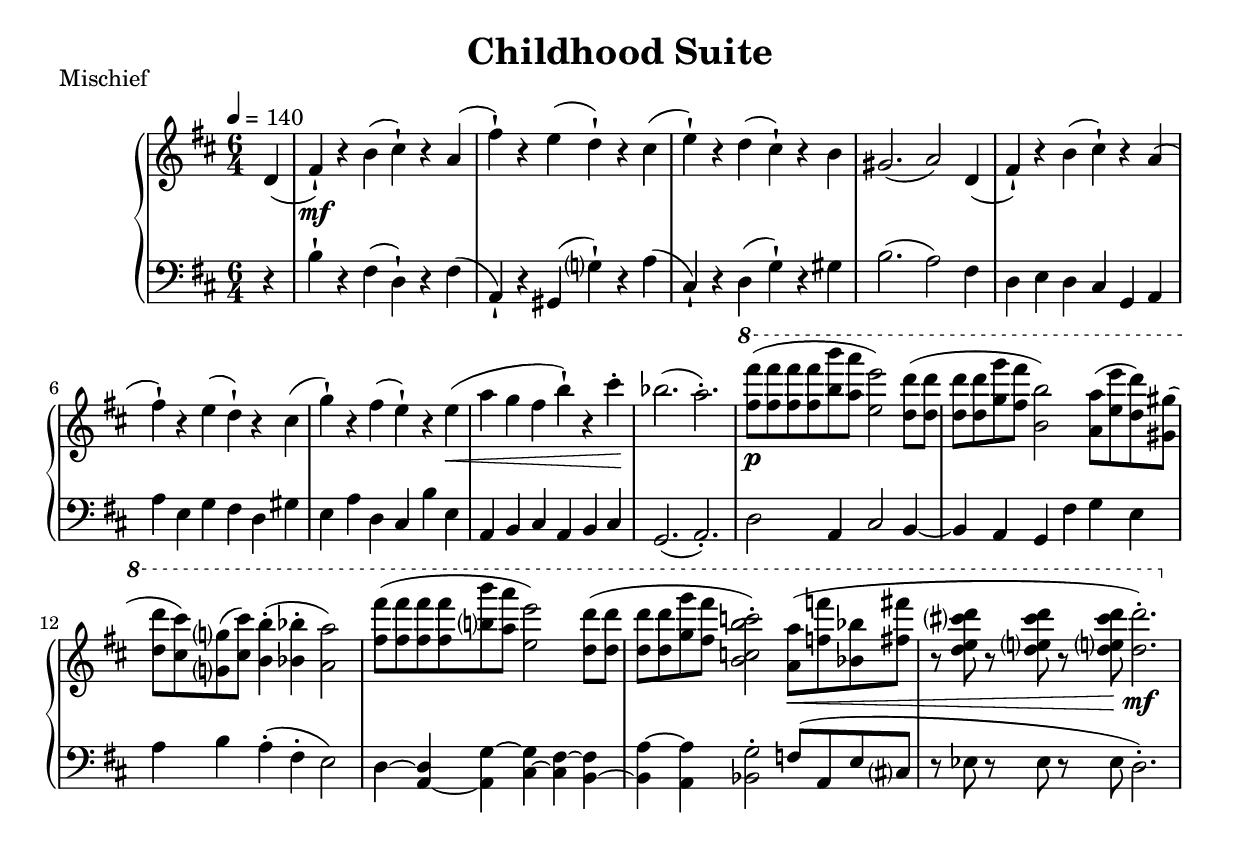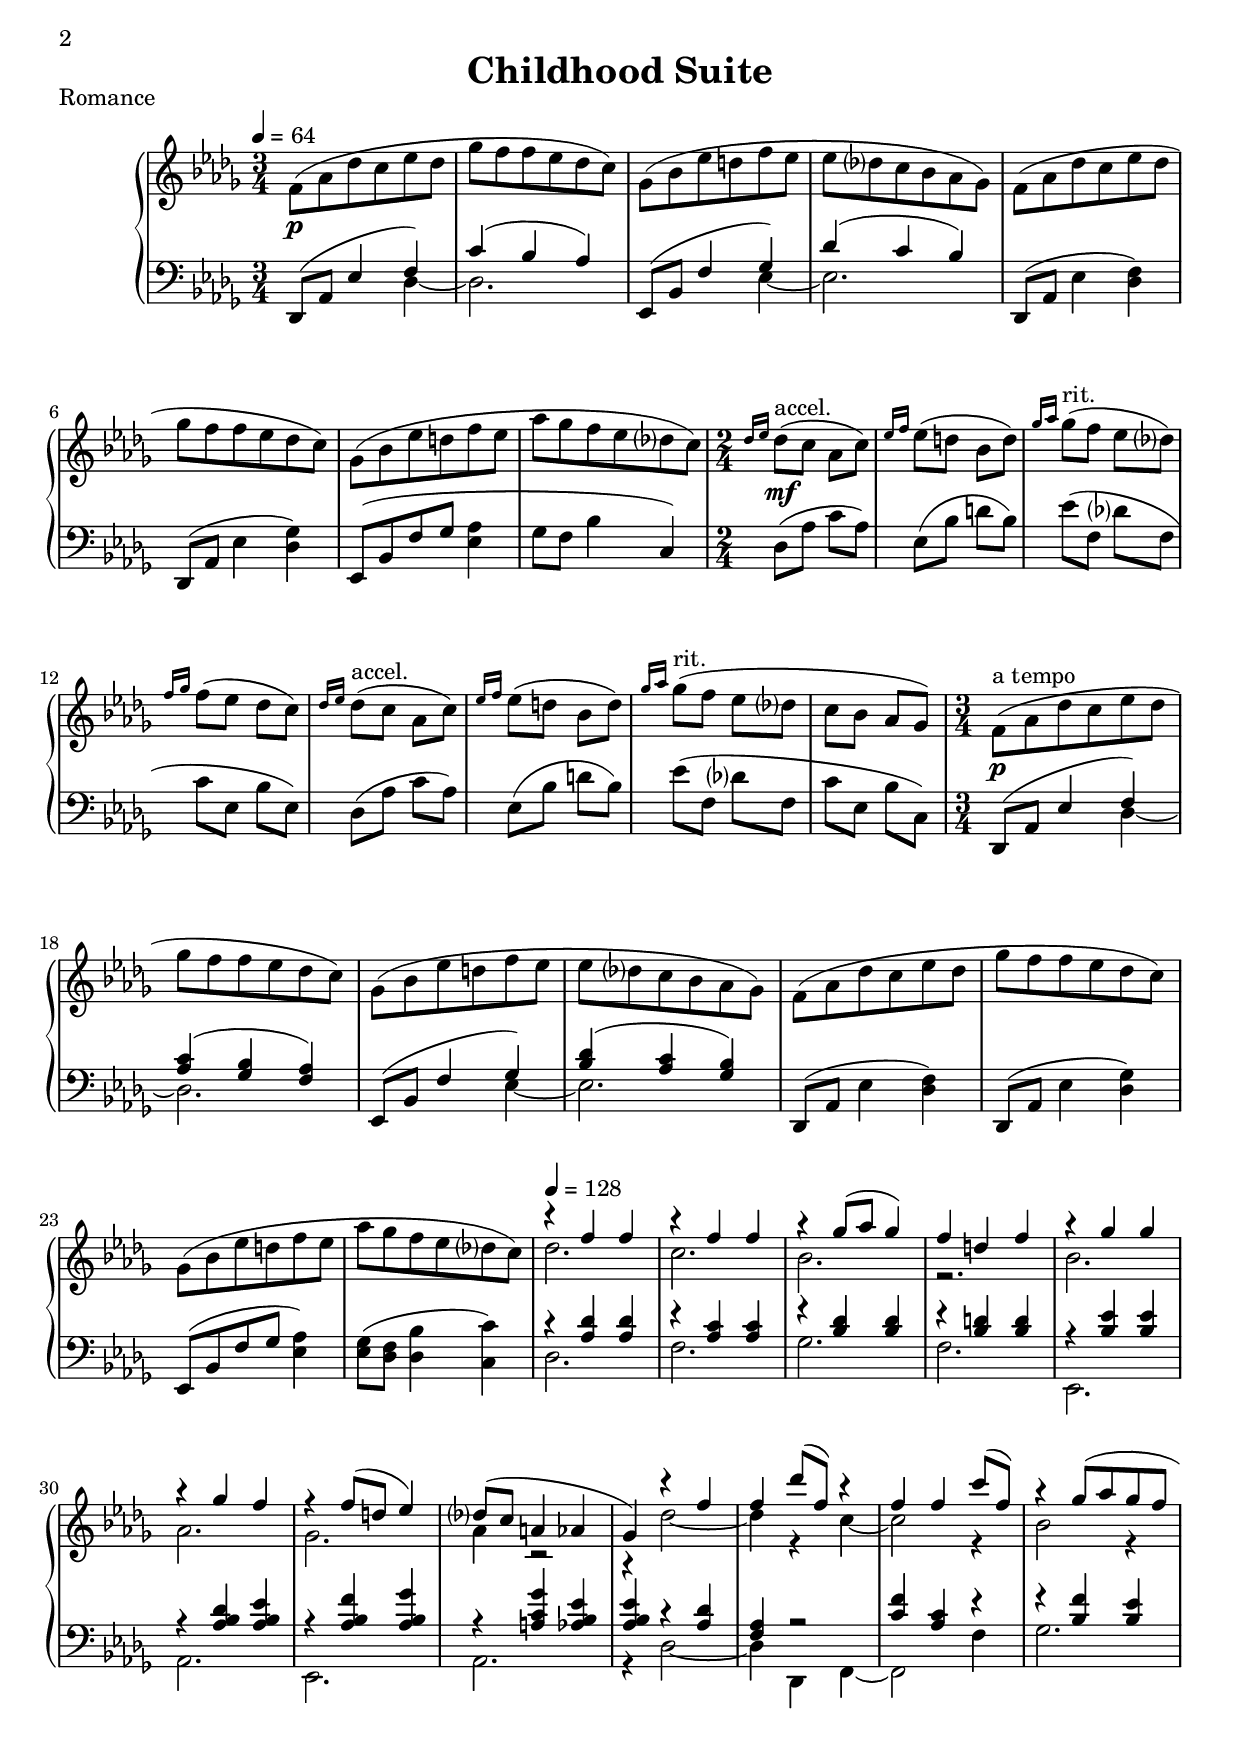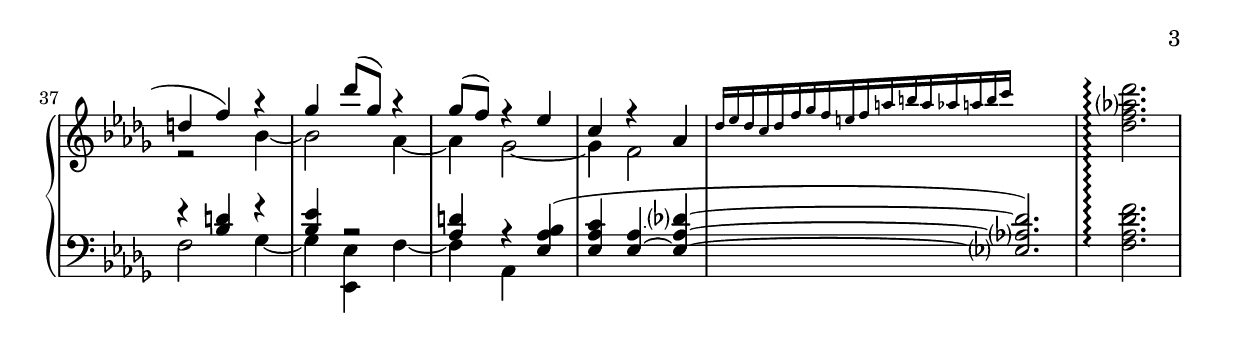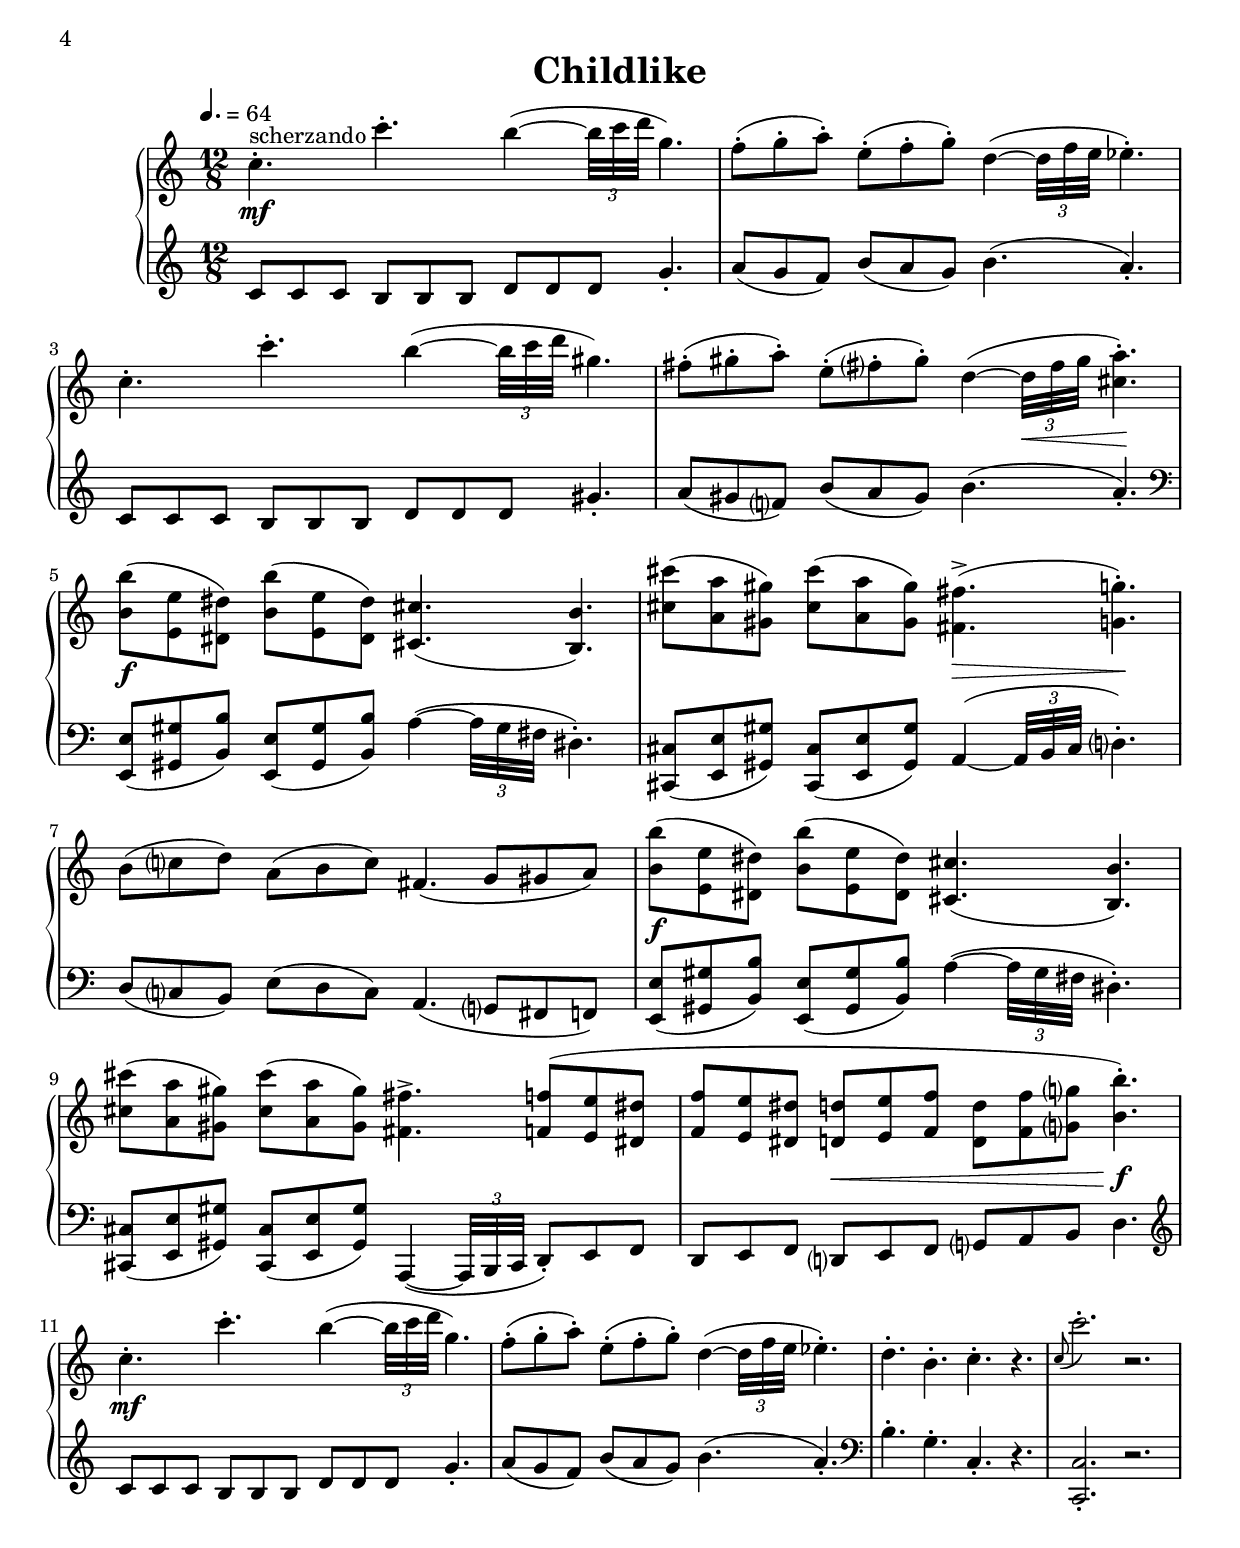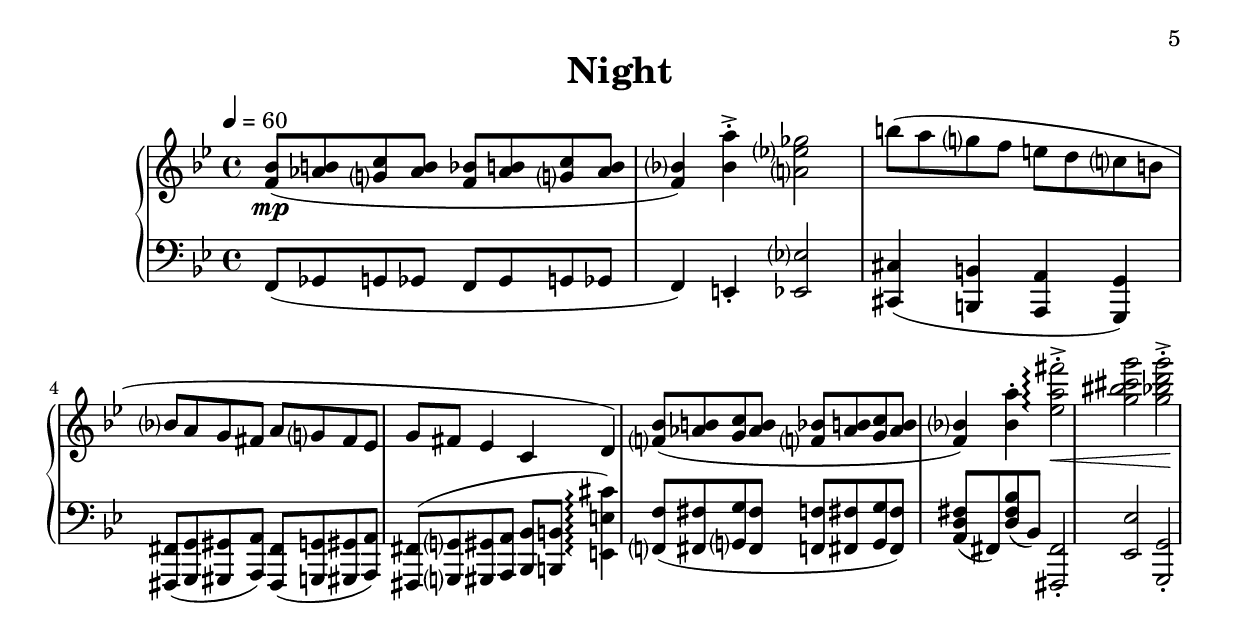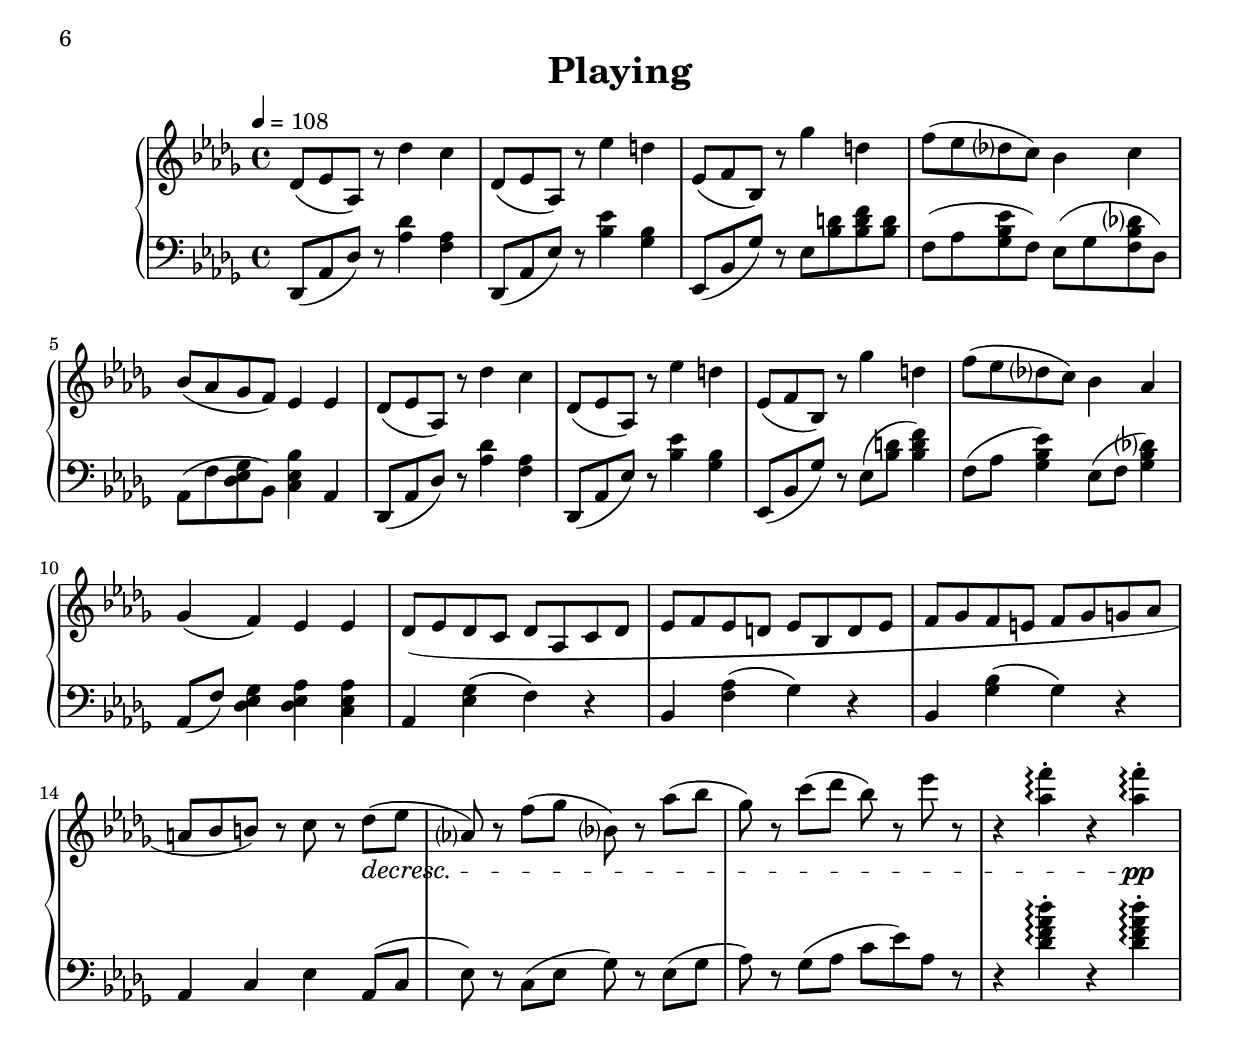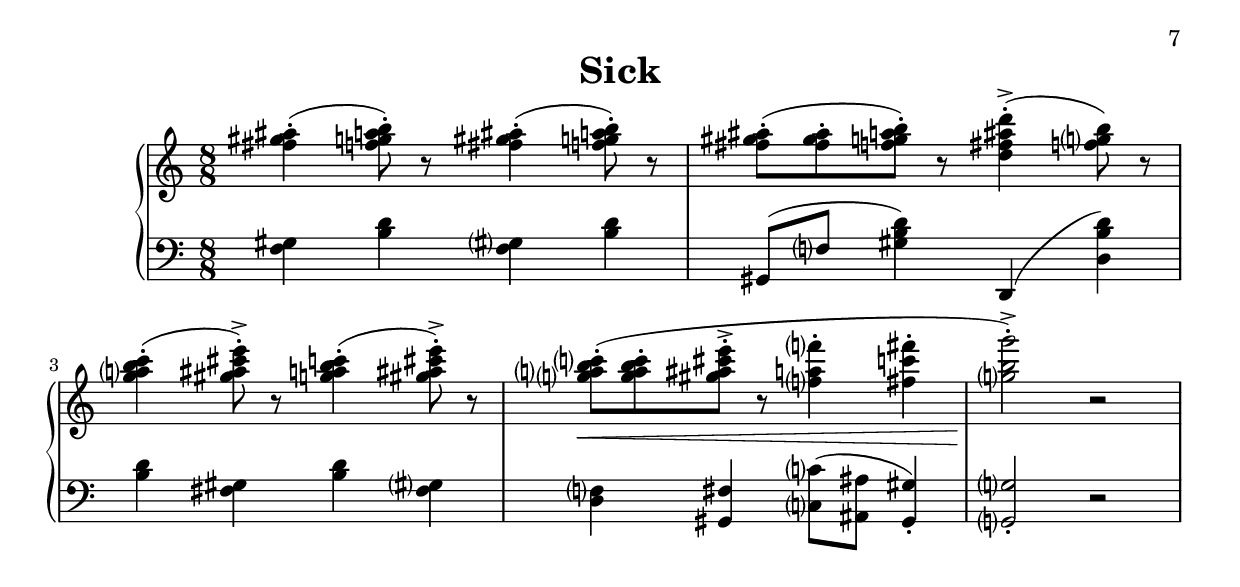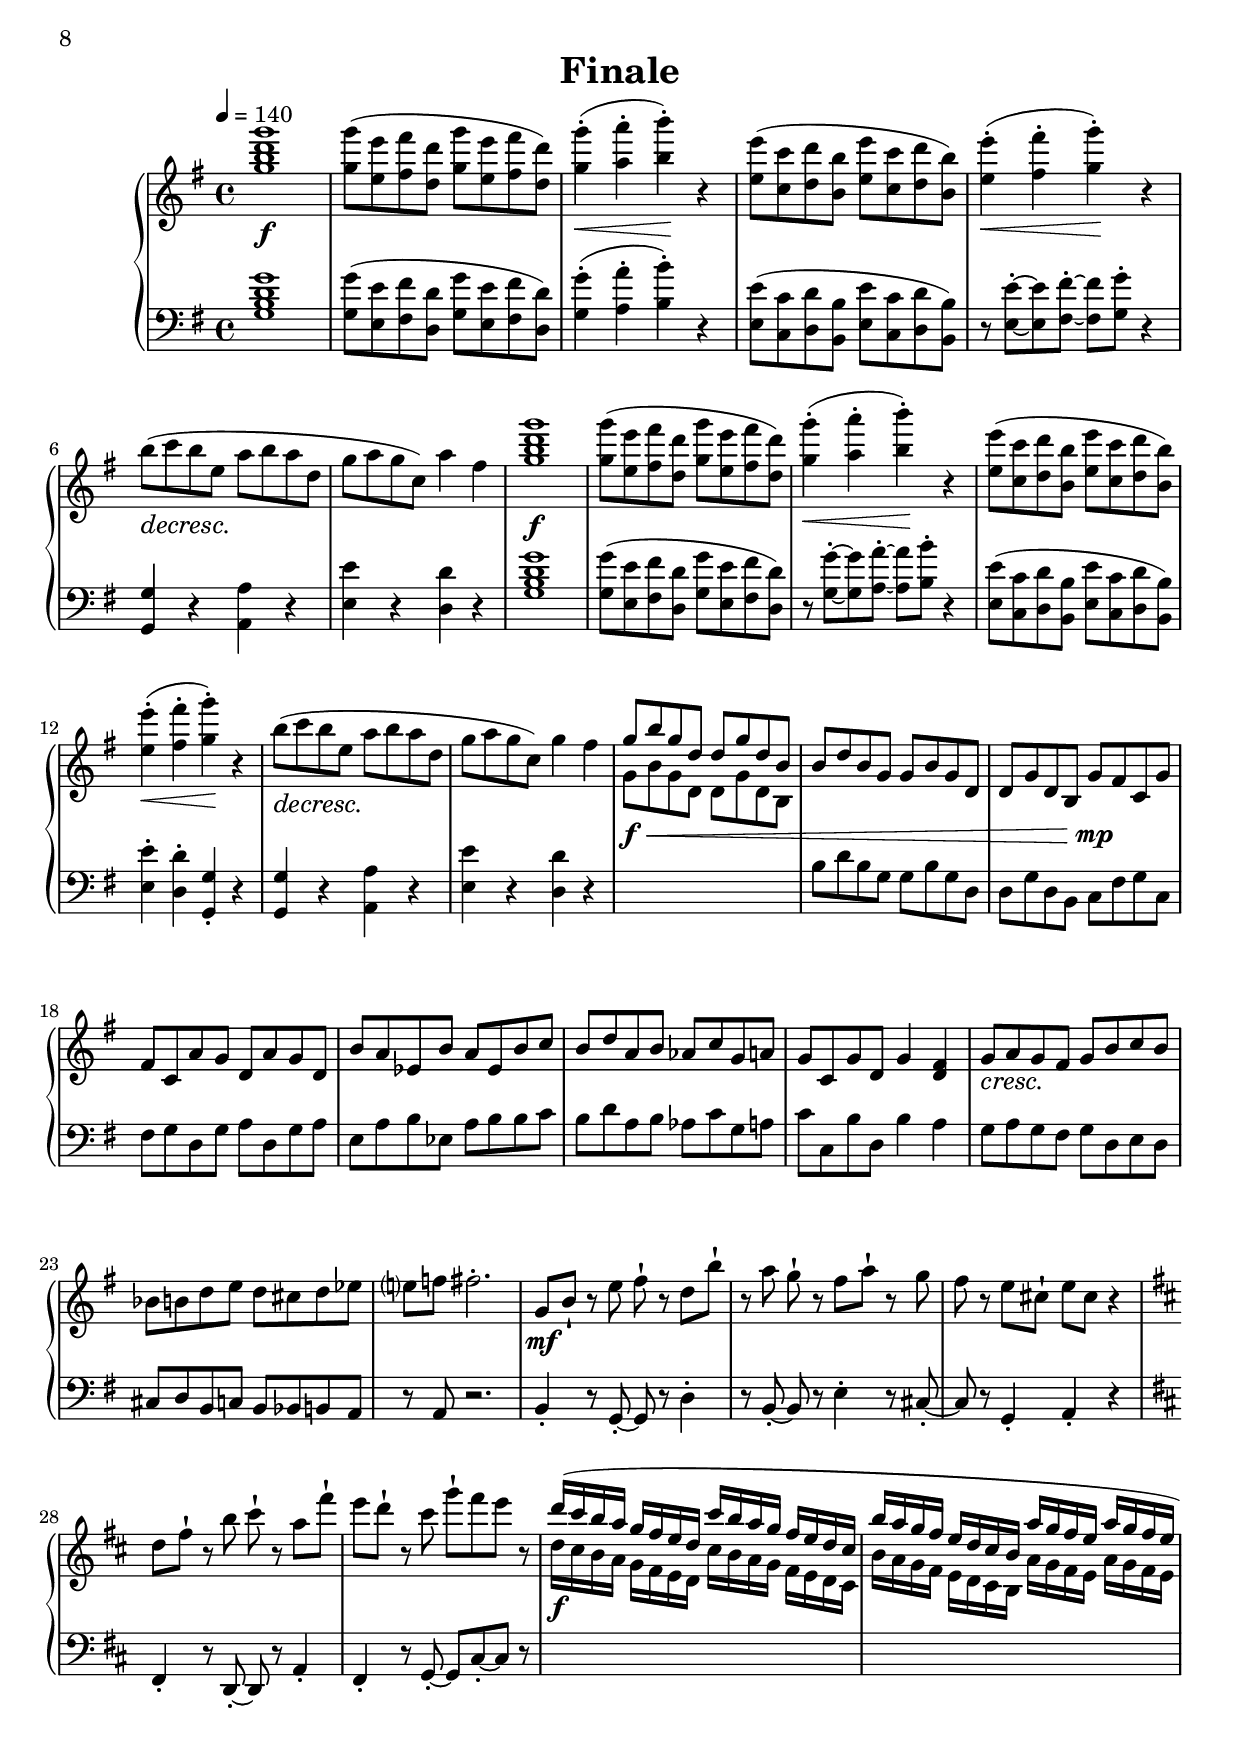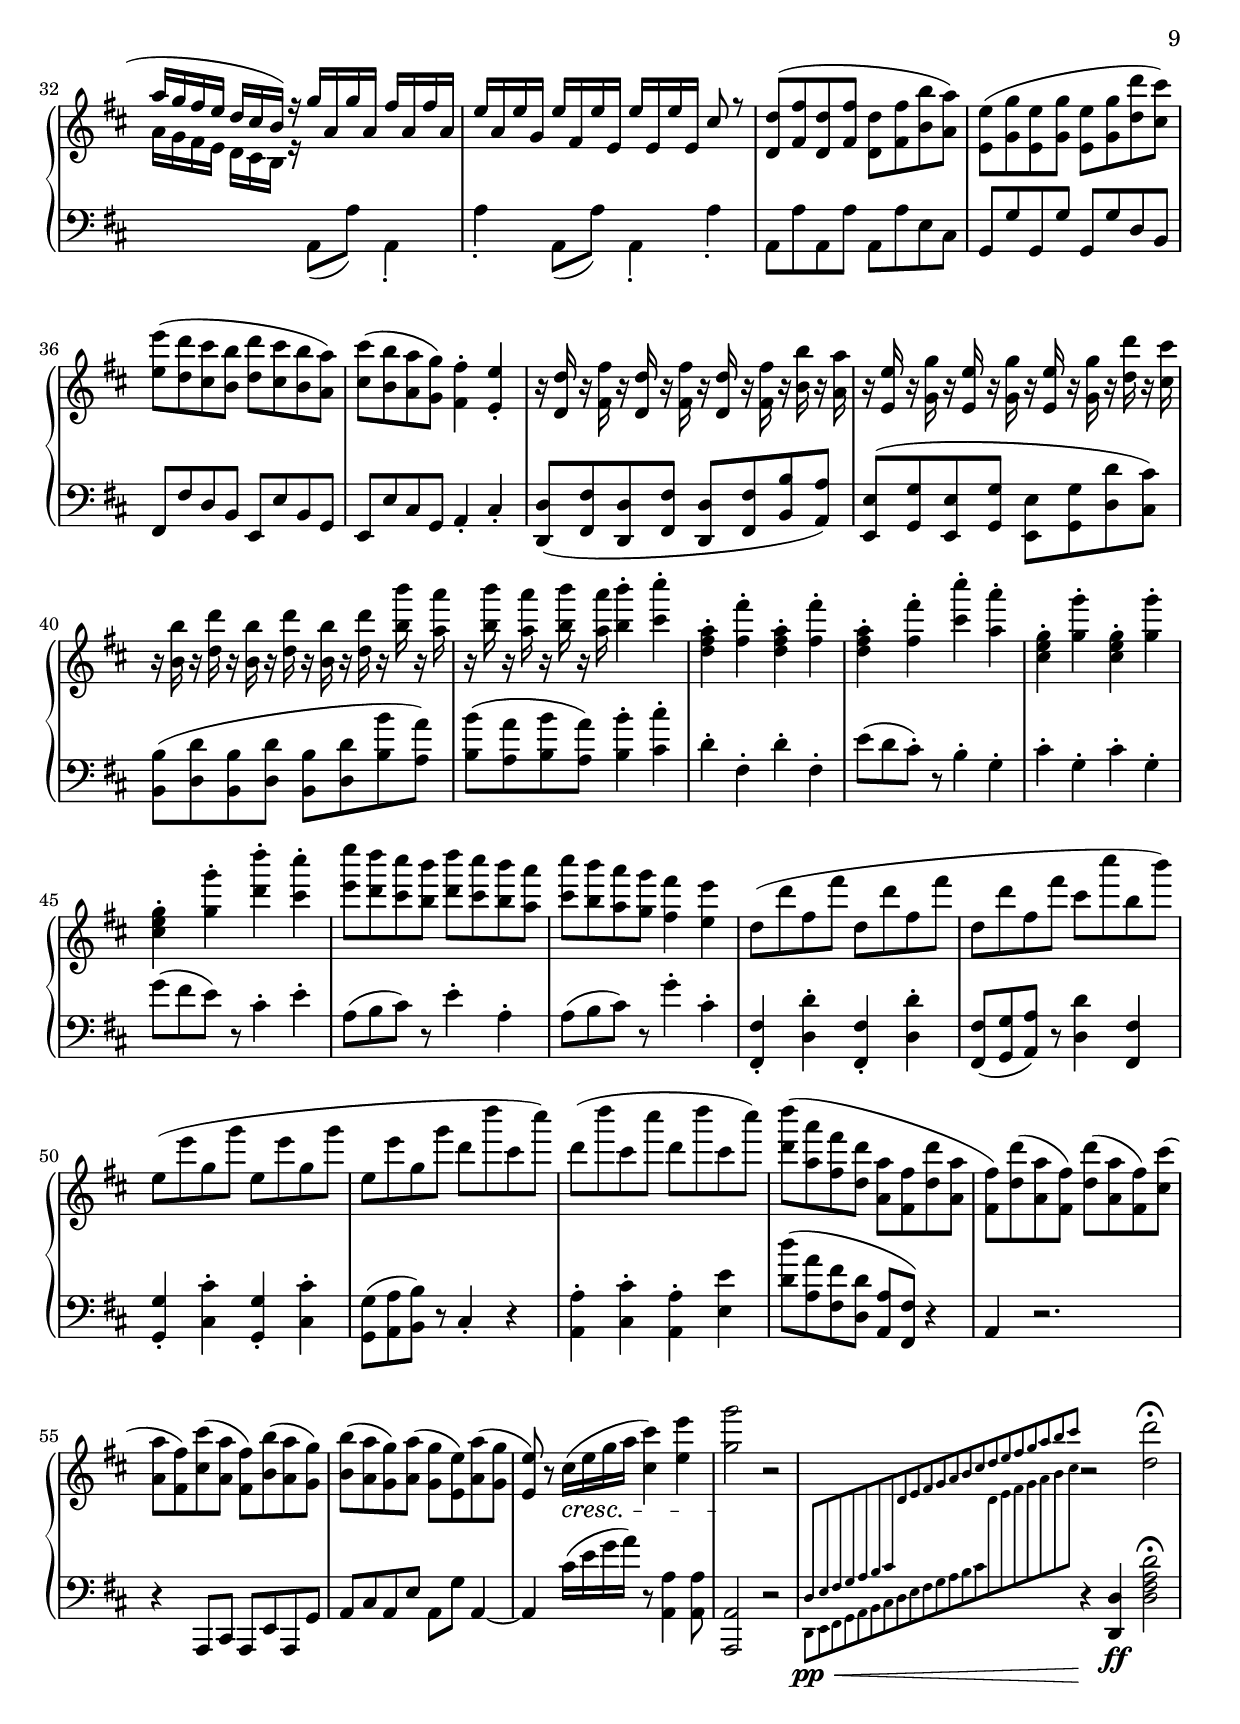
\version "2.20.0"
\language "english"

\version "2.20.0"
\language "english"

childlike = \score {
  \new PianoStaff <<
    \accidentalStyle piano-cautionary

    \new Staff = "up" {
      \time 12/8
      \tempo 4.=64
      \key c \major
      \relative c'' {
        c4.-. ^"scherzando" \mf c'-. b4~( \tuplet 3/4 { b32 c d } g,4.) |
        f8-.( g-. a-.) e-.( f-. g-.) d4~( \tuplet 3/4 { d32 f e } ef4.-.) |
        c4.-. c'-. b4~( \tuplet 3/4 { b32 c d } gs,4.) |
        fs8-.( gs-. a-.) e-.( fs-. gs-.) d4~( \tuplet 3/4 { d32\< fs gs } <cs, a'>4.-.\!) |

        <b b'>8( \f <e, e'> <ds ds'>) <b' b'>( <e, e'> <ds ds'>) <cs cs'>4.( <b b'>4.) |
        <cs' cs'>8( <a a'> <gs gs'>) <cs cs'>( <a a'> <gs gs'>) <fs fs'>4.->( \>
            <g g'>4.-.) \! |
        b8( c d) a( b c) fs,4.( g8 gs a) |

        <b b'>8( \f <e, e'> <ds ds'>) <b' b'>( <e, e'> <ds ds'>) <cs cs'>4.( <b b'>4.) |
        <cs' cs'>8( <a a'> <gs gs'>) <cs cs'>( <a a'> <gs gs'>) <fs fs'>4.-> <f f'>8(
            <e e'> <ds ds'> |
        <f f'> <e e'> <ds ds'> <d d'> \< <e e'> <f f'> <d d'> <f f'> <g g'>
            <b b'>4.-.) \! \f |

        c4.-. \mf c'-. b4~( \tuplet 3/4 { b32 c d } g,4.) |
        f8-.( g-. a-.) e-.( f-. g-.) d4~( \tuplet 3/4 { d32 f e } ef4.-.) |
        d-. b-. c-. r |
        \grace c8( c'2.-.) r |
      }
    }

    \new Staff = "down" {
      \clef treble
      \key c \major
      \relative c' {
        c8 c c b b b d d d g4.-. |
        a8( g f) b( a g) b4.( a4.-.) |
        c,8 c c b b b d d d gs4.-. |
        a8( gs f) b( a gs) b4.( a4.-.) |

        \clef bass
        <e,, e'>8( <gs gs'> <b b'>) <e, e'>( <gs gs'> <b b'>)
            a'4~( \tuplet 3/4 { a32 gs fs } ds4.-.) |
        <cs, cs'>8( <e e'> <gs gs'>) <cs, cs'>( <e e'> <gs gs'>)
            a4~( \tuplet 3/4 { a32 b cs } d4.-.) |
        d8( c b) e( d c) a4.( g8 fs f ) |

        <e e'>8( <gs gs'> <b b'>) <e, e'>( <gs gs'> <b b'>)
            a'4~( \tuplet 3/4 { a32 gs fs } ds4.-.) |
        <cs, cs'>8( <e e'> <gs gs'>) <cs, cs'>( <e e'> <gs gs'>)
            a,4~( \tuplet 3/4 { a32 b cs } d8-.) e f |
        d e f d e f g a b d4. |

        \clef treble
        c'8 c c b b b d d d g4.-. |
        a8( g f) b( a g) b4.( a4.-.) |

        \clef bass
        b,-. g-. c,-. r |
        <c, c'>2.-. r |
      }
    }
  >>
}

\version "2.20.0"
\language "english"

finale = \score {
  \new PianoStaff <<
    \accidentalStyle piano-cautionary

    \new Staff = "up" {
      \clef treble
      \time 4/4
      \tempo 4=140
      \key g \major
      \relative g'' {
        <g b d g>1 \f |
        <g g'>8( <e e'> <fs fs'> <d d'> <g g'> <e e'> <fs fs'> <d d'>) |
        <g g'>4-.( \< <a a'>-. <b b'>-.) \! r |
        <e, e'>8( <c c'> <d d'> <b b'> <e e'> <c c'> <d d'> <b b'>) |
        <e e'>4-.( \< <fs fs'>-. <g g'>-.) \! r |
        \dimTextDecresc 
        b8( \> c \! b e, a b a d, |
        g a g c,) a'4 fs |

        <g b d g>1 \f |
        <g g'>8( <e e'> <fs fs'> <d d'> <g g'> <e e'> <fs fs'> <d d'>) |
        <g g'>4-.( \< <a a'>-. <b b'>-.) \! r |
        <e, e'>8( <c c'> <d d'> <b b'> <e e'> <c c'> <d d'> <b b'>) |
        <e e'>4-.( \< <fs fs'>-. <g g'>-.) \! r |
        \dimTextDecresc 
        b8( \> c \! b e, a b a d, |
        g a g c,) g'4 fs |

        \voiceOne

        g8 \f \< b g d d g d b |
        b d b g g b g d |
        d g d b g' \mp fs c g' |
        fs c a' g d a' g d |
        b' a ef b' a ef b' c |
        b d a b af c g a |
        g c, g' d g4 <d fs> |

        \oneVoice

        \crescTextCresc
        g8 \< a \! g fs g b c b |
        bf b d e d cs d ef |
        e f fs2.-. |

        g,8 \mf b-! r e fs-! r d b'-! |
        r a \noBeam g-! r fs a-! r g |
        fs r e cs-! e cs r4 |

        \key d \major
        d8 fs-! r b cs-! r a fs'-! |
        e d-! r cs g'-! fs e r |
        \voiceOne
        d16( \f cs b a g fs e d
            cs' b a g fs e d cs |
        b' a g fs e d cs b
            a' g fs e a g fs e |
        a g fs e d cs b) r
            g' a, g' a, fs' a, fs' a, |
        e' a, e' g, e' fs, e' e,
            e' e, e' e, cs'8 r |
        \oneVoice

        \relative d' {
          <d d'>8( <fs fs'> <d d'> <fs fs'>
              <d d'> <fs fs'> <b b'> <a a'>) |
          <e e'>( <g g'> <e e'> <g g'>
              <e e'> <g g'> <d' d'> <cs cs'>) |
          <e e'>( <d d'> <cs cs'> <b b'>
              <d d'> <cs cs'> <b b'> <a a'>) |
          <cs cs'>( <b b'> <a a'> <g g'>)
              <fs fs'>4-. <e e'>-. |

          r16 <d d'> r <fs fs'> r <d d'> r <fs fs'>
              r <d d'> r <fs fs'> r <b b'> r <a a'> |
          r <e e'> r <g g'> r <e e'> r <g g'>
              r <e e'> r <g g'> r <d' d'> r <cs cs'> |
          r <b b'> r <d d'> r <b b'> r <d d'>
              r <b b'> r <d d'> r <b' b'> r <a a'> |
          r <b b'> r <a a'> r <b b'> r <a a'>
              <b b'>4-. <cs cs'>-. |
        }

        \relative d'' {
          <d fs a>4-. <fs fs'>-. <d fs a>-. <fs fs'>-. |
          <d fs a>4-. <fs fs'>-. <cs' cs'>-. <a a'>-. |
          <cs, e g>-. <g' g'>-. <cs, e g>-. <g' g'>-. |
          <cs, e g>-. <g' g'>-. <d' d'>-. <cs cs'>-. |

          <e e'>8 <d d'> <cs cs'> <b b'> <d d'> <cs cs'> <b b'> <a a'> |
          <cs cs'> <b b'> <a a'> <g g'> <fs fs'>4 <e e'> |

          d8( d' fs, fs' d, d' fs, fs' |
          d, d' fs, fs' cs cs' b, b') |
          e,,( e' g, g' e, e' g, g' |
          e, e' g, g' d d' cs, cs') |
          d,( d' cs, cs' d, d' cs, cs') |

          <d, d'>( <a a'> <fs fs'> <d d'> <a a'> <fs fs'> <d' d'> <a a'>
          <fs fs'>) <d' d'>( <a a'> <fs fs'>) <d' d'>( <a a'> <fs fs'>)
              <cs' cs'>( |
          <a a'> <fs fs'>) <cs' cs'>( <a a'> <fs fs'>) <b b'>( <a a'> <g g'>) |
          <b b'>( <a a'> <g g'>) <a a'>( <g g'> <e e'>) <a a'>( <g g'> |
          <e e'>) r cs'16(\< e g a <cs, cs'>4) <e e'> |

          <g g'>2\! r |

          \change Staff = "down"
          \voiceOne
          \grace {
              d,,8[ e fs g a b cs
              \change Staff = "up"
              d e fs g a b cs
              d e fs g a b cs]
              } \oneVoice
              r2 <d, d'>2\fermata |
        }
      }
    }

    \new Staff = "down" {
      \clef bass
      \key g \major
      \relative g {
        <g b d g>1 |
        <g g'>8( <e e'> <fs fs'> <d d'> <g g'> <e e'> <fs fs'> <d d'>) |
        <g g'>4-.( <a a'>-. <b b'>-.) r |
        <e, e'>8( <c c'> <d d'> <b b'> <e e'> <c c'> <d d'> <b b'>) |
        r <e e'>~-. <e e'> <fs fs'>~-. <fs fs'> <g g'>-. r4 |
        <g, g'>4 r <a a'> r |
        <e' e'> r <d d'> r |

        <g b d g>1 |
        <g g'>8( <e e'> <fs fs'> <d d'> <g g'> <e e'> <fs fs'> <d d'>) |
        r <g g'>~-. <g g'> <a a'>~-. <a a'> <b b'>-. r4 |
        <e, e'>8( <c c'> <d d'> <b b'> <e e'> <c c'> <d d'> <b b'>) |
        <e e'>4-. <d d'>-. <g, g'>-. r4 |
        <g g'>4 r <a a'> r |
        <e' e'> r <d d'> r |
      }
      
      \relative g' {
        \voiceTwo

        \change Staff = "up"
        g8 b g d d g d b |
        \oneVoice
        \change Staff = "down"
        b d b g g b g d |
        d g d b c fs g c, |
        fs g d g a d, g a |
        e a b ef, a b b c |
        b d a b af c g a |
        c c, b' d, b'4 a |

        g8 a g fs g d e d |
        cs d b c b bf b a |
        r a r2. |
      }

      \relative b, {
        b4-. r8 g-.~ g r8 d'4-. |
        r8 b-.~ \noBeam b r8 e4-. r8 cs8-.~ |
        cs r g4-. a-. r |

        \key d \major
        fs4-. r8 d-.~ d r a'4-. |
        fs-. r8 g-.~ g cs-.~ cs r |
      }

      \relative d'' {
        \change Staff = "up"
        \voiceTwo
        d16 cs b a g fs e d
            cs' b a g fs e d cs |
        b' a g fs e d cs b
            a' g fs e a g fs e |
        a g fs e d cs b r
            \change Staff = "down"
            a,8( a') a,4-. |
        a'-. a,8( a') a,4-. a'-. |
        \oneVoice

        a,8 a' a, a' a, a' e cs |
        g g' g, g' g, g' d b |
        fs fs' d b e, e' b g |
        e e' cs g a4-. cs-. |
      }

      \relative d, {
        <d d'>8( <fs fs'> <d d'> <fs fs'> <d d'> <fs fs'> <b b'> <a a'>) |
        <e e'>( <g g'> <e e'> <g g'> <e e'> <g g'> <d' d'> <cs cs'>) |
        <b b'>( <d d'> <b b'> <d d'> <b b'> <d d'> <b' b'> <a a'>) |
        <b b'>( <a a'> <b b'> <a a'>) <b b'>4-. <cs cs'>-. |
      }

      \relative d' {
        d4-. fs,-. d'-. fs,-. |
        e'8( d cs-.) r b4-. g-. |
        cs-. g-. cs-. g-. |
        g'8( fs e ) r cs4-. e-. |
        a,8( b cs) r e4-. a,-. |
        a8( b cs) r g'4-. cs,-. |

        <fs,, fs'>4-. <d' d'>-. <fs, fs'>-. <d' d'>-. |
        <fs, fs'>8( <g g'> <a a'>) r <d d'>4 <fs, fs'> |
        <g g'>4-. <cs cs'>-. <g g'>-. <cs cs'>-. |
        <g g'>8( <a a'> <b b'>) r cs4-. r |
        <a a'>4-. <cs cs'>-. <a a'>-. <e' e'> |

        <d' d'>8( <a a'> <fs fs'> <d d'> <a a'> <fs fs'>) r4 |
        a4 r2. |
        r4 a,8 cs a e' a, g' |
        a cs a e' a, g' a,4~ |
        a4 cs'16( e g a) r8 <a,, a'>4 q8 |
        <a, a'>2 r |

        \voiceTwo
        \grace {
            d8[ \pp \< e fs g a b cs
            d e fs g a b cs
            \change Staff = "up"
            d e fs g a b cs \! ]
            } \oneVoice \change Staff = "down"
            r4 <d,,, d'> \ff <d' fs a d>2\fermata |
      }
    }
  >>
}

\version "2.20.0"
\language "english"

mischief = \new PianoStaff <<
  \accidentalStyle piano-cautionary

  \new Staff = "up" {
    \tempo 4 = 140
    \time 6/4
    \key d \major
    \relative d' {
      \partial 4 d4( |
      fs-!) \mf r b( cs-!) r a( |
      fs'-!) r e( d-!) r cs( |
      e-!) r d( cs-!) r b |
      gs2.( a2) d,4( |
      
      fs-!) r b( cs-!) r a( |
      fs'-!) r e( d-!) r cs( |
      g'-!) r fs( e-!) r e(\< |
      a g fs b-!) r cs4-.\! |
      bf2.( a2.-.) |

      \ottava 1
      <fs' fs'>8( \p q q q <b b'> <a a'> <e e'>2) <d d'>8( q |
      q q <g g'> <fs fs'> <b, b'>2) <a a'>8( <e' e'> <d d'>) <gs, gs'>( |
      <d' d'> <cs cs'>) <g g'>( <cs cs'>) <b b'>4-.( <bf bf'>-. <a a'>2) |


      <fs' fs'>8( q q q <b b'> <a a'> <e e'>2) <d d'>8( q |
      q q <g g'> <fs fs'> <b, c  b' c>2-.) <a a'>8(\< <f' f'> <bf, bf'> <fs' fs'> |
      r8 <d e cs' d> r q r q <d d'>2.-.)\! \mf |

    }
  }

  \new Staff = "down" {
    \clef bass
    \time 6/4
    \key d \major
    \relative b {
      \partial 4 r4 |
      b-! r fs( d-!) r fs( |
      a,-!) r gs( g'-!) r a( |
      cs,-!) r d( g-!) r gs |
      b2.( a2) fs4 |

      d e d cs g a |
      a' e g fs d gs |
      e a d, cs b' e, |
      a, b cs a b cs |
      g2.( a2.-.) |

      d2 a4 cs2 b4~ |
      b a g fs' g e |
      a b a-.( fs-. e2) |

      d4~ <a d>~ <a g'>~ <cs g'>~ <cs fs>~ <b fs'>~ |
      <b a'>~ <a a'> <bf g'>2-. f'8( a, e' cs |
      r ef r ef r ef d2.-.) |
    }
  }
>>

\version "2.20.0"
\language "english"

night = \score {
  \new PianoStaff <<
    \accidentalStyle piano-cautionary

    \new Staff = "up" {
      \tempo 4 = 60
      \clef treble
      \time 4/4
      \key g \minor
      \relative f' {
        <f bf>8( \mp <af b> <g c> <af b>
            <f bf> <af b> <g c> <af b> |
        <f bf>4) <bf a'>-.-> <a ef' gf>2 |
        
        b'8( a g f e d c b |

        bf8 a g fs a g fs ef |
        g fs ef4 c d) |

        <f bf>8( <af b> <g c> <af b>
            <f bf> <af b> <g c> <af b> |
        <f bf>4) <bf a'>-. <ef a fs'>2\arpeggio-.->\< |
        <g bs cs g'>2 <g bf d g>-.->\! |
      }
    }

    \new Staff = "down" {
      \clef bass
      \time 4/4
      \key g \minor
      \relative f, {
        f8( gf g gf f gf g gf |
        f4) e-. <ef ef'>2 |

        <cs cs'>4( <b b'> <a a'> <g g'>) |

        <fs fs'>8( <g g'> <gs gs'> <a a'>) <fs fs'>( <g g'> <gs gs'> <a a'>) |
        <fs fs'>8( <g g'> <gs gs'> <a a'> <bf bf'> <b b'> <e e' cs'>4\arpeggio) |

        <f f'>8( <fs fs'> <g g'> <fs fs'> <f f'> <fs fs'> <g g'> <fs fs'>) |
        <a d fs>( fs) <d' fs bf>( bf) <fs, fs'>2-. |
        <ef' ef'> <g, g'>-. |
      }
    }
  >>
}

\version "2.20.0"
\language "english"

playing = \score {
  \new PianoStaff <<
    \accidentalStyle piano-cautionary

    \new Staff = "up" {
      \clef treble
      \key df \major
      \time 4/4
      \tempo 4=108
      \relative df' {
        df8( ef af,) r df'4 c |
        df,8( ef af,) r ef''4 d |
        ef,8( f bf,) r gf''4 d |
        f8( ef df c) bf4 c |
        bf8( af gf f) ef4 ef |

        df8( ef af,) r df'4 c |
        df,8( ef af,) r ef''4 d |
        ef,8( f bf,) r gf''4 d |
        f8( ef df c) bf4 af |
        gf( f) ef ef |

        df8( ef df c df af c df |
        ef f ef d ef bf d ef |
        f gf f e f gf g af |
        a bf b) r c r df( \decresc ef |
        af,) r f'( gf bf,) r af'( bf |
        gf) r c( df bf) r ef r |
        r4 <af, f'>-.\arpeggio r <af f'>-.\arpeggio \pp |
      }
    }

    \new Staff = "down" {
      \clef bass
      \key df \major
      \time 4/4
      \relative df, {
        df8( af' df) r <af' df>4 <f af> |
        df,8( af' ef') r <bf' ef>4 <gf bf> |
        ef,8( bf' gf') r ef <bf' d> <bf d f> <bf d> |
        f8( af <gf bf ef> f) ef8( gf <f bf df> df) |
        af( f' <df ef gf> bf) <c ef bf'>4 af |

        df,8( af' df) r <af' df>4 <f af> |
        df,8( af' ef') r <bf' ef>4 <gf bf> |
        ef,8( bf' gf') r ef( <bf' d> <bf d f>4) |
        f8( af <gf bf ef>4) ef8( f <gf bf df>4) |
        af,8( f') <df ef gf>4 <df ef af> <c ef af> |

        af4 <ef' gf>( f) r |
        bf, <f' af>( gf) r |
        bf, <gf' bf>( gf) r |
        af, c ef af,8( c |
        ef) r c( ef gf) r ef( gf |
        af) r gf( af c ef) af, r |
        r4 <df f af df>4-.\arpeggio r q-.\arpeggio

      }
    }
  >>
}

\version "2.20.0"
\language "english"

romance = \score {
  \new PianoStaff <<
    \accidentalStyle piano-cautionary
    \set Score.connectArpeggios = ##t

    \new Staff = "up" {
      \clef "treble"
      \tempo 4=64
      \key df \major
      \time 3/4
      \relative f' {
        f8( \p af df c ef df |
        gf f f ef df c) |
        gf( bf ef d f ef |
        ef df c bf af gf) |

        f8( af df c ef df |
        gf f f ef df c) |
        gf( bf ef d f ef |
        af gf f ef df c) |

        \time 2/4
        \grace { df16 ef } df8( \mf ^"accel." c af c) |
        \grace { ef16 f } ef8( d bf d) |
        \grace { gf16 af } gf8( ^"rit." f ef df) |
        \grace { f16 gf } f8( ef df c) |

        \grace { df16 ef } df8( ^"accel." c af c) |
        \grace { ef16 f } ef8( d bf d) |
        \grace { gf16 af } gf8( ^"rit." f ef df |
        c bf af gf) |

        \time 3/4
        f8( \p ^"a tempo" af df c ef df |
        gf f f ef df c) |
        gf( bf ef d f ef |
        ef df c bf af gf) |

        f8( af df c ef df |
        gf f f ef df c) |
        gf( bf ef d f ef |
        af gf f ef df c) |

        \tempo 4=128
        << \new Voice {
          \voiceOne
          \relative f'' {
            r4 f f |
            r f f |
            r4 gf8( af gf4) |
            f d f |

            r gf gf |
            r gf f |
            r f8( d ef4) |

            df8( c a4 af |
            gf) r f' |

            f df'8( f,) r4 |
            f f c'8( f,) |
            r4 gf8( af gf f |
            d4 f) r |
            gf4 df'8( gf,) r4 |
            gf8( f) r4 ef |
            c r af~ |
          }
        } \new Voice {
          \voiceTwo
          \relative df'' {
            df2. |
            c |
            bf |
            r |

            bf |
            af |
            gf |

            af4 r2 |
            r4 df2~ |

            df4 r c4~ |
            c2 r4 |
            bf2 r4 |
            r2 bf4~ |
            bf2 af4~ |
            af4 gf2~ |
            gf4 f2~ |
          }
        } >>
      }

      \relative df'' {
        \grace { df16 ef df c df
            f gf f e f
            a b a af a b c } s2. |

        <df, f af df>2.\arpeggio |
      }
    }

    \new Staff = "down" {
      \clef "bass"
      \key df \major
      \time 3/4
      << \new Voice {
        \voiceOne
        \relative df, {
          df8( af' ef'4 f) |
          c'( bf af) |
          ef,8( bf' f'4 gf) |
          df'( c bf) |
        }
      } \new Voice {
        \voiceTwo
        \relative df {
          s2 df4~ |
          df2. |
          s2 ef4~ |
          ef2. |
        }
      } >>

      \oneVoice
      \relative df, {
        df8( af' ef'4 <df f>) |
        df,8( af' ef'4 <df gf>) |
        ef,8( bf' f' gf <ef af>4 |
        gf8 f bf4 c,) |

        % \time 2/4
        df8( af' c af) |
        ef( bf' d bf) |
        ef( f, df' f, |
        c' ef, bf' ef,) |

        df8( af' c af) |
        ef( bf' d bf) |
        ef( f, df' f, |
        c' ef, bf' c,) |

        \time 3/4
        << \new Voice {
          \voiceOne
          \relative df, {
            df8( af' ef'4 f) |
            <af c>( <gf bf> <f af>) |
            ef,8( bf' f'4 gf) |
            <bf df>( <af c> <gf bf>) |
          }
        } \new Voice {
          \voiceTwo
          \relative df {
            s2 df4~ |
            df2. |
            s2 ef4~ |
            ef2. |
          }
        } >>

        df,8( af' ef'4 <df f>) |
        df,8( af' ef'4 <df gf>) |
        ef,8( bf' f' gf <ef af>4) |
        <ef gf>8( <df f> <df bf'>4 <c c'>) |

        << \new Voice {
          \voiceOne
          \relative af {
            r4 <af df> q |
            r <af c> q |
            r <bf df> q |
            r <bf d> q |
            r <bf ef> q |
            r <af bf df> <af bf ef> |
            r <af bf f'> <af bf gf'> |
            r <a c gf'> <af bf ef> |

            q4 r <af df> |
            <f af> r2 |
            <c' f>4 <af c> r |
            r <bf f'> <bf ef> |
            r <bf d> r |
            <bf ef> r2 |
            <af d>4 r <ef af bf>( |
            <ef af c> <ef af>~ <ef af df>~ |
            <ef af df>2.) |
          }
        } \new Voice {
          \voiceTwo
          \relative df {
            df2. |
            f |
            gf |
            f |
            ef, |
            af |
            ef |
            af |

            r4 df2~ |
            df4 df, f~ |
            f2 f'4 |
            gf2. |
            f2 gf4~ |
            gf <ef, ef'> f'4~ |
            f af, 
          }
        } >>

        \relative f {
          <f af df f>2.\arpeggio |
        }
      }
    }
  >>
}

\version "2.20.0"
\language "english"

sick = \score {
  \new PianoStaff <<
    \accidentalStyle piano-cautionary

    \new Staff = "up" {
      \clef treble
      \time 4/4
      \key c \major
      \relative f'' {
        <fs gs as>4(-. <f g a b>8-.) r <fs gs as>4-.( <f g a b>8-.) r |
        <fs gs as>8-.( q-. <f g a b>-.) r <d fs as d>4-.->( <f g b>8) r |
        <g a b c>4(-. <gs as cs e>8-.->) r <g a b c>4-.( <gs as cs e>8-.->) r |
        <g a b c>8-.(\< q-. <gs as cs e>-.-> r <f a f'>4-. <fs c' fs>-. |
        <g b g'>2-.->)\! r2 |
      }
    }

    \new Staff = "down" {
      \clef bass
      \time 8/8
      \key c \major
      \relative f {
        <f gs>4 <b d> <f gs> <b d> |
        gs,8( f' <gs b d>4) d,( <d' b' d>) |
        <b' d> <fs gs> <b d> <fs gs> |
        <d f> <gs, fs'> <c c'>8( <as as'> <gs gs'>4-.) |
        <g g'>2-. r |
      }
    }
  >>
}


\book {
  \header {
    title = "Childhood Suite"
  }
  \bookpart {
    \header {
      piece = "Mischief"
    }
    \mischief
  }
  \bookpart {
    \header {
      piece = "Romance"
    }
    \score {
      \romance
      \layout {
        \context {
          \consists "Span_arpeggio_engraver"
        }
      }
    }
  }
  \bookpart {
    \header {
      title = "Childlike"
    }
    \childlike
  }
  \bookpart {
    \header {
      title = "Night"
    }
    \night
  }
  \bookpart {
    \header {
      title = "Playing"
    }
    \playing
  }
  \bookpart {
    \header {
      title = "Sick"
    }
    \sick
  }
  \bookpart {
    \header {
      title = "Finale"
    }
    \finale
  }
}
